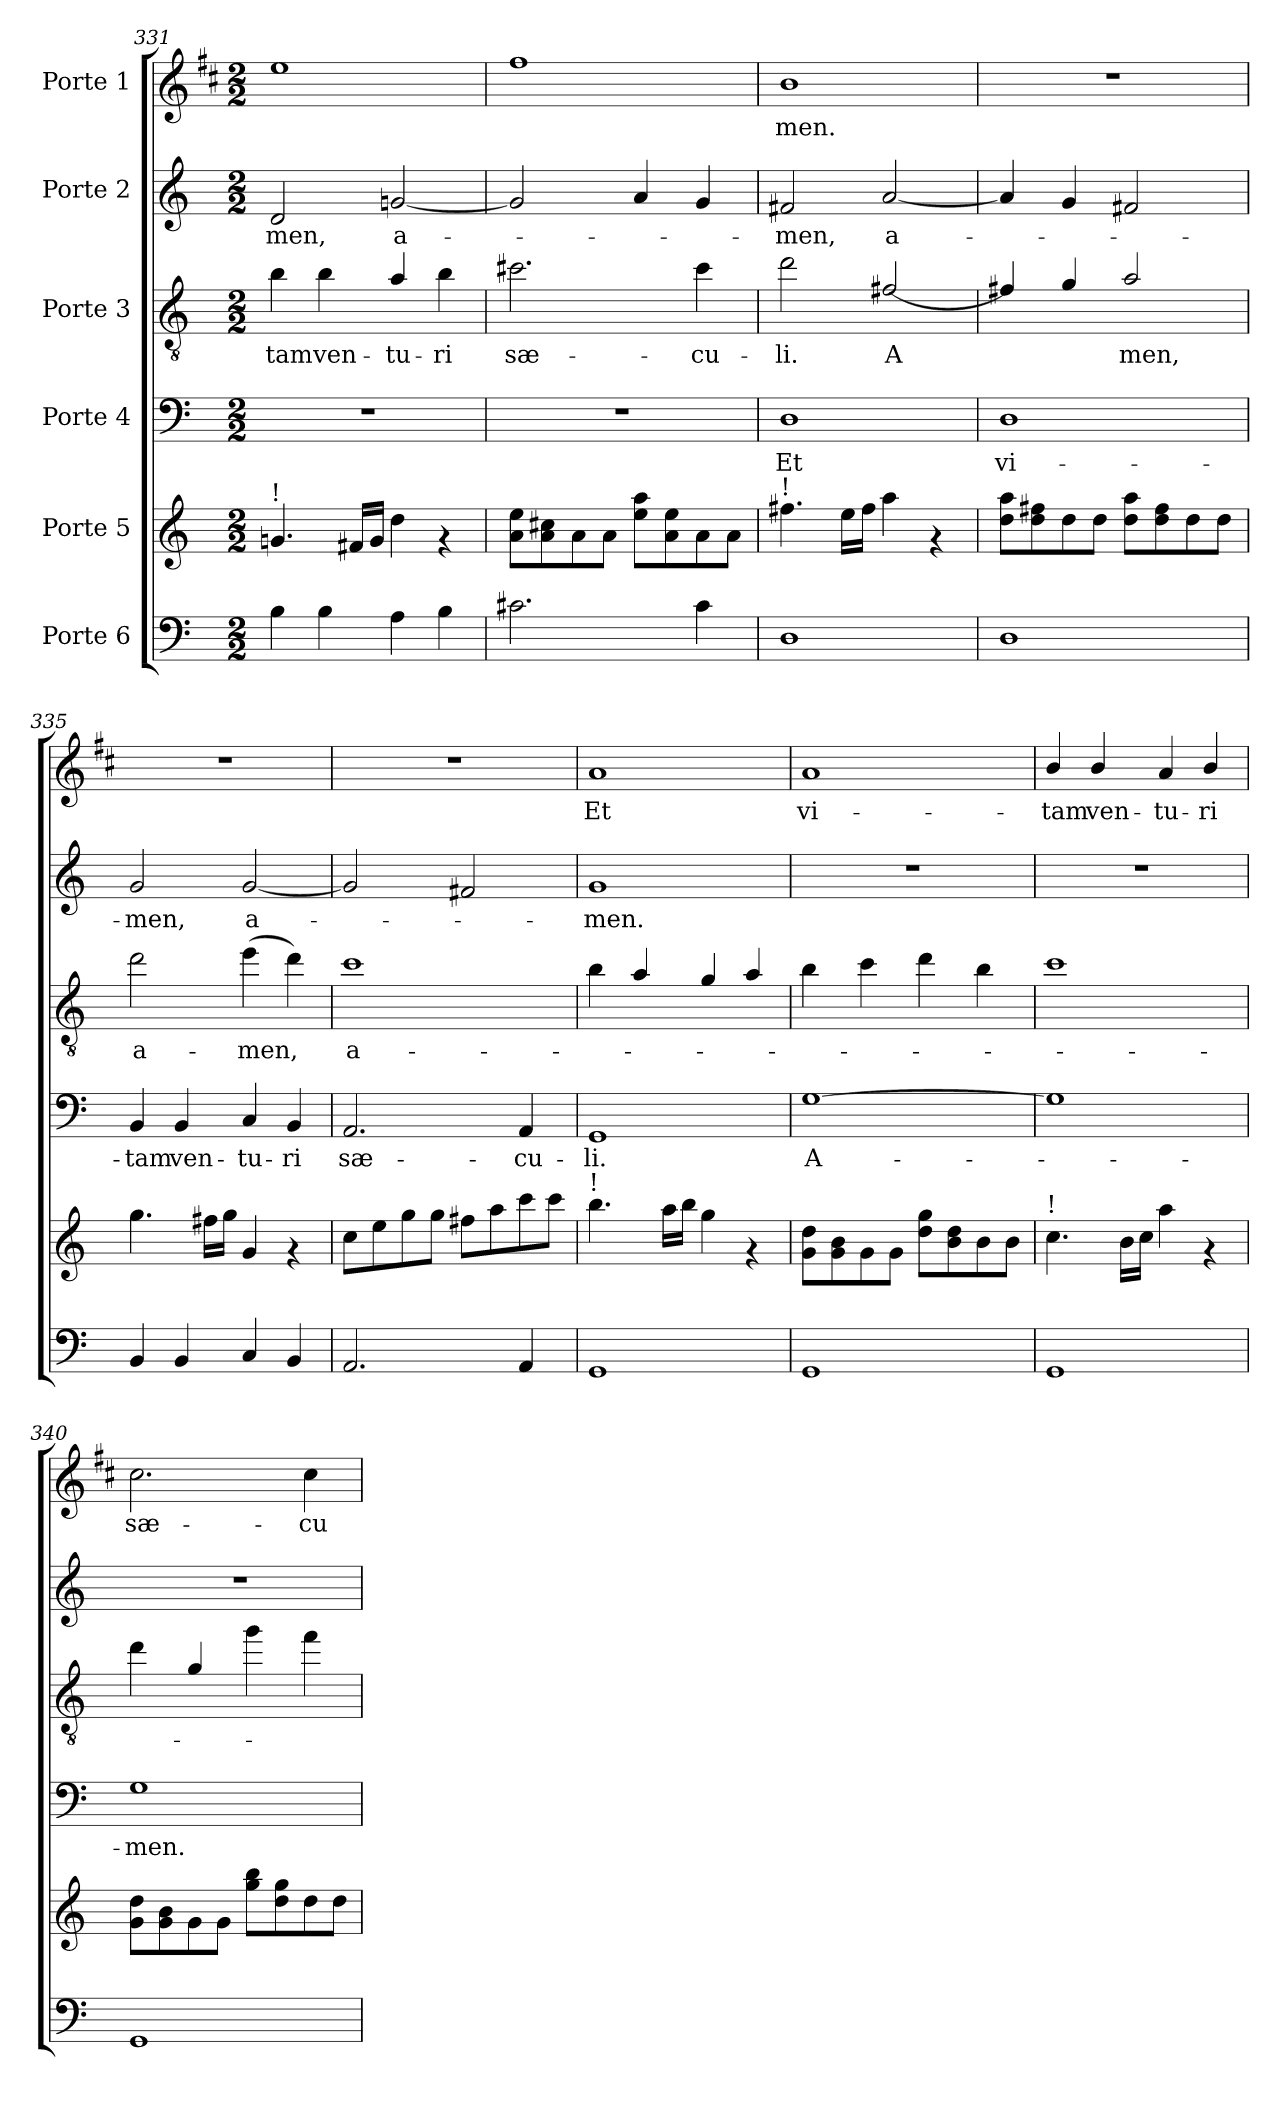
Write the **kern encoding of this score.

**kern	**kern	**kern	**text	**kern	**text	**kern	**text	**kern	**text
*part6	*part5	*part4	*part4	*part3	*part3	*part2	*part2	*part1	*part1
*staff6	*staff5	*staff4	*staff4	*staff3	*staff3	*staff2	*staff2	*staff1	*staff1
*I"Porte 6	*I"Porte 5	*I"Porte 4	*	*I"Porte 3	*	*I"Porte 2	*	*I"Porte 1	*
!!LO:LB:g=z
*clefF4	*clefG2	*clefF4	*	*clefGv2	*	*clefG2	*	*clefG2	*
*	*	*	*	*ITrd8c14	*	*	*	*ITrd1c2	*
*k[]	*k[]	*k[]	*	*k[]	*	*k[]	*	*k[]	*
*C:	*C:	*C:	*	*C:	*	*C:	*	*C:	*
*M2/2	*M2/2	*M2/2	*	*M2/2	*	*M2/2	*	*M2/2	*
=331	=331	=331	=331	=331	=331	=331	=331	=331	=331
!	!LO:TX:a:t=!	!	!	!	!	!	!	!	!
!	!	!	!	!	!LO:LY:b:cj	!	!LO:LY:b:cj	!	!
4B\	4.gn/	1r	.	4B\	-tam	2d/	-men,	1dd	.
!	!	!	!	!	!LO:LY:b:cj	!	!	!	!
4B\	.	.	.	4B\	ven-	.	.	.	.
.	16f#X/L	.	.	.	.	.	.	.	.
.	16g/J	.	.	.	.	.	.	.	.
!	!	!	!	!	!LO:LY:b:cj	!	!LO:LY:b:cj	!	!
4A\	4dd\	.	.	4A/	-tu-	[<2gn/	a-	.	.
!	!	!	!	!	!LO:LY:b:cj	!	!	!	!
4B\	4rf	.	.	4B\	-ri	.	.	.	.
=332	=332	=332	=332	=332	=332	=332	=332	=332	=332
!	!	!	!	!	!LO:LY:b:cj	!	!	!	!
2.c#X\	8ee\ 8a\L	1r	.	2.c#X\	sæ-	2g/]	.	1ee	.
.	8cc#X\ 8a\	.	.	.	.	.	.	.	.
.	8a\	.	.	.	.	.	.	.	.
.	8a\J	.	.	.	.	.	.	.	.
.	8aa\ 8ee\L	.	.	.	.	4a/	.	.	.
.	8ee\ 8a\	.	.	.	.	.	.	.	.
!	!	!	!	!	!LO:LY:b:cj	!	!	!	!
4c#\	8a\	.	.	4c#\	-cu-	4g/	.	.	.
.	8a\J	.	.	.	.	.	.	.	.
=333	=333	=333	=333	=333	=333	=333	=333	=333	=333
!	!LO:TX:a:t=!	!	!	!	!	!	!	!	!
!	!	!	!LO:LY:b:cj	!	!LO:LY:b:cj	!	!LO:LY:b:cj	!	!LO:LY:b:cj
1D	4.ff#X\	1D	Et	2d\	-li.	2f#X/	-men,	1a	-men.
.	16ee\L	.	.	.	.	.	.	.	.
.	16ff#\J	.	.	.	.	.	.	.	.
!	!	!	!	!	!LO:LY:b:cj	!	!LO:LY:b:cj	!	!
.	4aa\	.	.	[<2F#X/	A-	[<2a/	a-	.	.
.	4rf	.	.	.	.	.	.	.	.
=334	=334	=334	=334	=334	=334	=334	=334	=334	=334
!	!	!	!LO:LY:b:cj	!	!LO:LY:b:cj	!	!	!	!
1D	8aa\ 8dd\L	1D	vi-	4F#X/]	-	4a/]	.	1r	.
.	8ff#X\ 8dd\	.	.	.	.	.	.	.	.
!	!	!	!	!	!LO:LY:b:cj	!	!	!	!
.	8dd\	.	.	4G/	.	4g/	.	.	.
.	8dd\J	.	.	.	.	.	.	.	.
!	!	!	!	!	!LO:LY:b:cj	!	!	!	!
.	8aa\ 8dd\L	.	.	2A/	men,	2f#X/	.	.	.
.	8ff#\ 8dd\	.	.	.	.	.	.	.	.
.	8dd\	.	.	.	.	.	.	.	.
.	8dd\J	.	.	.	.	.	.	.	.
=335	=335	=335	=335	=335	=335	=335	=335	=335	=335
!	!	!	!LO:LY:b:cj	!	!LO:LY:b:cj	!	!LO:LY:b:cj	!	!
4BB/	4.gg\	4BB/	-tam	2d\	a-	2g/	-men,	1r	.
!	!	!	!LO:LY:b:cj	!	!	!	!	!	!
4BB/	.	4BB/	ven-	.	.	.	.	.	.
.	16ff#X\L	.	.	.	.	.	.	.	.
.	16gg\J	.	.	.	.	.	.	.	.
!	!	!	!LO:LY:b:cj	!	!LO:LY:b:cj	!	!LO:LY:b:cj	!	!
4C/	4g/	4C/	-tu-	(>4e\	-men,	[<2g/	a-	.	.
!	!	!	!LO:LY:b:cj	!	!LO:LY:b:cj	!	!	!	!
4BB/	4rf	4BB/	-ri	4d\)	.	.	.	.	.
=336	=336	=336	=336	=336	=336	=336	=336	=336	=336
!	!	!	!LO:LY:b:cj	!	!LO:LY:b:cj	!	!	!	!
2.AA/	8cc\L	2.AA/	sæ-	1c	a-	2g/]	.	1r	.
.	8ee\	.	.	.	.	.	.	.	.
.	8gg\	.	.	.	.	.	.	.	.
.	8gg\J	.	.	.	.	.	.	.	.
.	8ff#X\L	.	.	.	.	2f#X/	.	.	.
.	8aa\	.	.	.	.	.	.	.	.
!	!	!	!LO:LY:b:cj	!	!	!	!	!	!
4AA/	8ccc\	4AA/	-cu-	.	.	.	.	.	.
.	8ccc\J	.	.	.	.	.	.	.	.
!!LO:PB:g=z
=337	=337	=337	=337	=337	=337	=337	=337	=337	=337
!	!LO:TX:a:t=!	!	!	!	!	!	!	!	!
!	!	!	!LO:LY:b:cj	!	!	!	!LO:LY:b:cj	!	!LO:LY:b:cj
1GG	4.bb\	1GG	-li.	4B\	.	1g	-men.	1g	Et
.	.	.	.	4A/	.	.	.	.	.
.	16aa\L	.	.	.	.	.	.	.	.
.	16bb\J	.	.	.	.	.	.	.	.
.	4gg\	.	.	4G/	.	.	.	.	.
.	4rf	.	.	4A/	.	.	.	.	.
=338	=338	=338	=338	=338	=338	=338	=338	=338	=338
!	!	!	!LO:LY:b:cj	!	!	!	!	!	!LO:LY:b:cj
1GG	8dd\ 8g\L	[>1G	A-	4B\	.	1r	.	1g	vi-
.	8b\ 8g\	.	.	.	.	.	.	.	.
.	8g\	.	.	4c\	.	.	.	.	.
.	8g\J	.	.	.	.	.	.	.	.
.	8gg\ 8dd\L	.	.	4d\	.	.	.	.	.
.	8dd\ 8b\	.	.	.	.	.	.	.	.
.	8b\	.	.	4B\	.	.	.	.	.
.	8b\J	.	.	.	.	.	.	.	.
=339	=339	=339	=339	=339	=339	=339	=339	=339	=339
!	!LO:TX:a:t=!	!	!	!	!	!	!	!	!
!	!	!	!	!	!	!	!	!	!LO:LY:b:cj
1GG	4.cc\	1G]	.	1c	.	1r	.	4a/	-tam
!	!	!	!	!	!	!	!	!	!LO:LY:b:cj
.	.	.	.	.	.	.	.	4a/	ven-
.	16b\L	.	.	.	.	.	.	.	.
.	16cc\J	.	.	.	.	.	.	.	.
!	!	!	!	!	!	!	!	!	!LO:LY:b:cj
.	4aa\	.	.	.	.	.	.	4g/	-tu-
!	!	!	!	!	!	!	!	!	!LO:LY:b:cj
.	4rf	.	.	.	.	.	.	4a/	-ri
=340	=340	=340	=340	=340	=340	=340	=340	=340	=340
!	!	!	!LO:LY:b:cj	!	!	!	!	!	!LO:LY:b:cj
1GG	8dd\ 8g\L	1G	-men.	4d\	.	1r	.	2.b\	sæ-
.	8b\ 8g\	.	.	.	.	.	.	.	.
.	8g\	.	.	4G/	.	.	.	.	.
.	8g\J	.	.	.	.	.	.	.	.
.	8bb\ 8gg\L	.	.	4g\	.	.	.	.	.
.	8gg\ 8dd\	.	.	.	.	.	.	.	.
!	!	!	!	!	!	!	!	!	!LO:LY:b:cj
.	8dd\	.	.	4f\	.	.	.	4b\	-cu-
.	8dd\J	.	.	.	.	.	.	.	.
=	=	=	=	=	=	=	=	=	=
*-	*-	*-	*-	*-	*-	*-	*-	*-	*-
